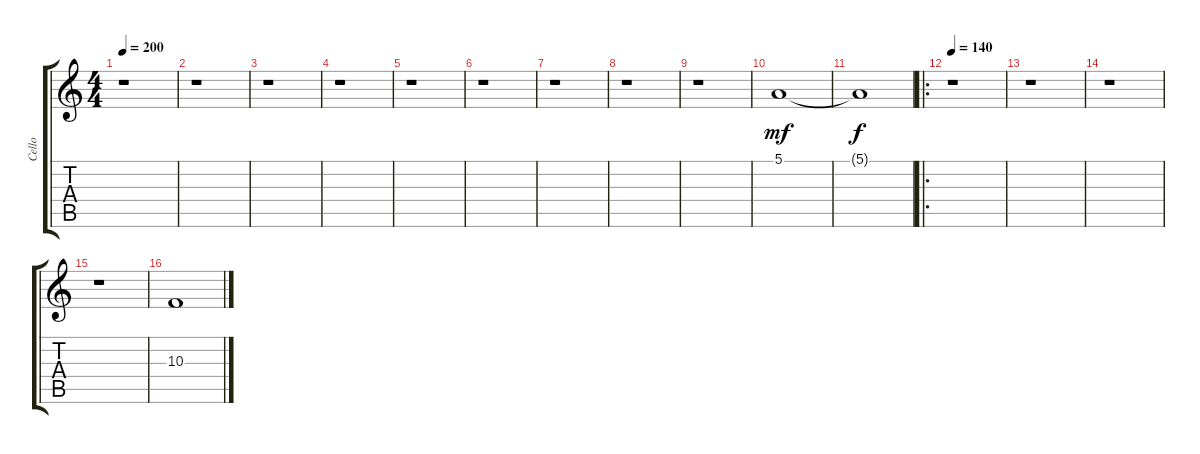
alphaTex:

\track ("Cello" "Cello") {instrument cello}
\staff {score tabs}
\tuning (E4 B3 G3 D3 A2 E2) {hide}
\ts (4 4)
\tempo 200
\clef g2
\ks c
r.1{dy mf} |
r.1 |
r.1 |
r.1 |
r.1 |
r.1 |
r.1 |
r.1 |
r.1 |
5.1.1 |
5.1{t}.1{dy f} |
\ro
\tempo 140
r.1 |
r.1 |
r.1 |
r.1 |
10.3.1
